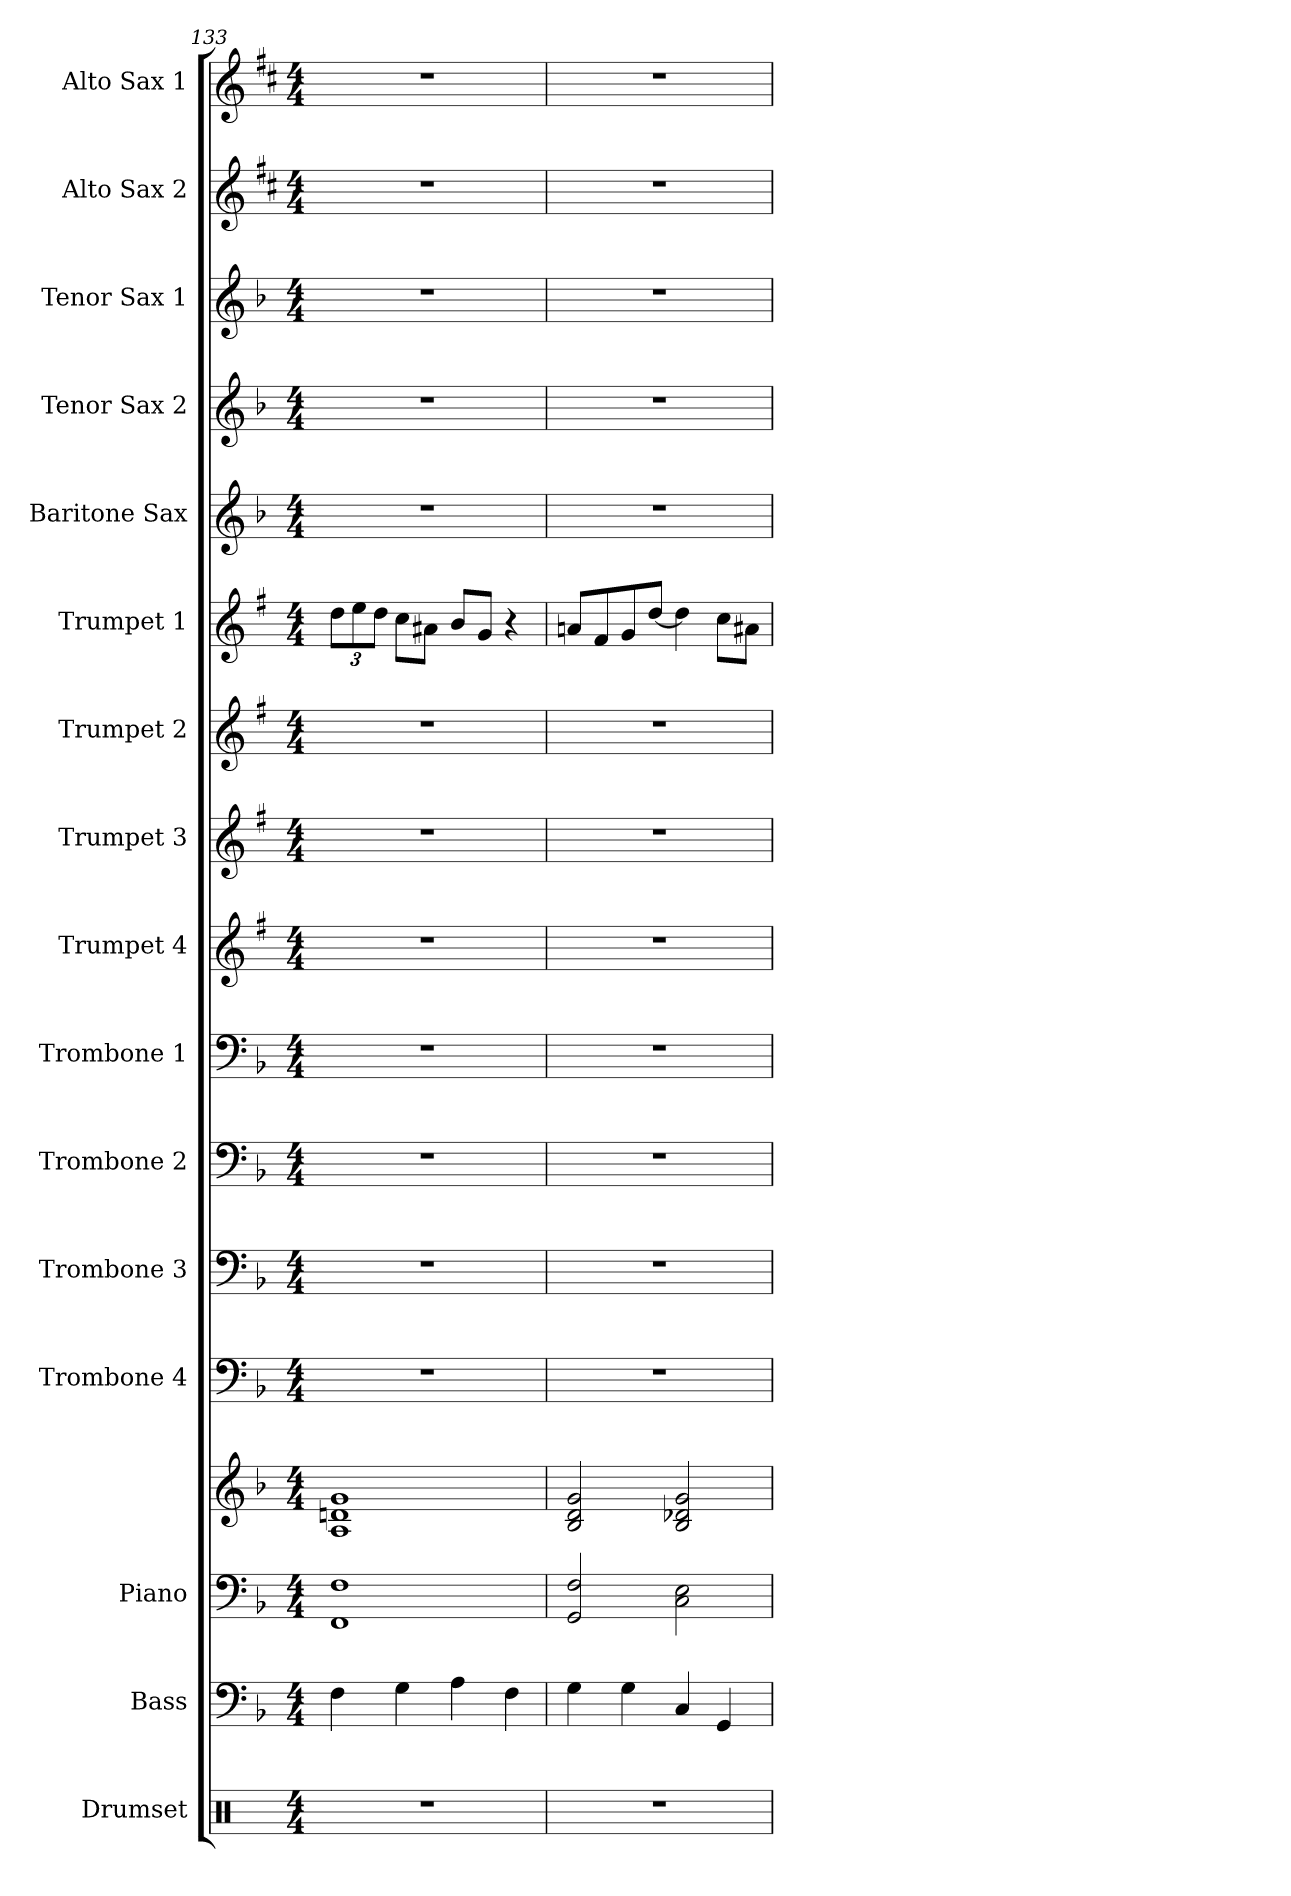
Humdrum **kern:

**kern	**kern	**kern	**kern	**kern	**kern	**kern	**kern	**kern	**kern	**kern	**kern	**kern	**kern	**kern	**kern	**kern
*part16	*part15	*part14	*part14	*part13	*part12	*part11	*part10	*part9	*part8	*part7	*part6	*part5	*part4	*part3	*part2	*part1
*staff17	*staff16	*staff15	*staff14	*staff13	*staff12	*staff11	*staff10	*staff9	*staff8	*staff7	*staff6	*staff5	*staff4	*staff3	*staff2	*staff1
*I"Drumset	*I"Bass	*I"Piano	*	*I"Trombone 4	*I"Trombone 3	*I"Trombone 2	*I"Trombone 1	*I"Trumpet 4	*I"Trumpet 3	*I"Trumpet 2	*I"Trumpet 1	*I"Baritone Sax	*I"Tenor Sax 2	*I"Tenor Sax 1	*I"Alto Sax 2	*I"Alto Sax 1
*I'Drs.	*I'Bass	*I'Piano	*	*I'Tbn. 4	*I'Tbn. 3	*I'Tbn. 2	*I'Tbn. 1	*I'Tpt. 4	*I'Tpt. 3	*I'Tpt. 2	*I'Tpt. 1	*I'Bari	*I'Tenor 2	*I'Tenor 1	*I'Alto 2	*I'Alto 1
*clefX	*clefF4	*clefF4	*clefG2	*clefF4	*clefF4	*clefF4	*clefF4	*clefG2	*clefG2	*clefG2	*clefG2	*clefG2	*clefG2	*clefG2	*clefG2	*clefG2
*	*ITrd7c12	*	*	*	*	*	*	*ITrd1c2	*ITrd1c2	*ITrd1c2	*ITrd1c2	*ITrd12c21	*ITrd8c14	*ITrd8c14	*ITrd5c9	*ITrd5c9
*k[]	*k[b-]	*k[b-]	*k[b-]	*k[b-]	*k[b-]	*k[b-]	*k[b-]	*k[b-]	*k[b-]	*k[b-]	*k[b-]	*k[b-]	*k[b-]	*k[b-]	*k[b-]	*k[b-]
*M4/4	*M4/4	*M4/4	*M4/4	*M4/4	*M4/4	*M4/4	*M4/4	*M4/4	*M4/4	*M4/4	*M4/4	*M4/4	*M4/4	*M4/4	*M4/4	*M4/4
*	*	*	*	*	*	*	*	*	*	*	*Xbrackettup	*	*	*	*	*
=133	=133	=133	=133	=133	=133	=133	=133	=133	=133	=133	=133	=133	=133	=133	=133	=133
1r	4FF\	1FF 1F	1A 1dn 1g	1r	1r	1r	1r	1r	1r	1r	12cc\L	1r	1r	1r	1r	1r
.	.	.	.	.	.	.	.	.	.	.	12dd\	.	.	.	.	.
.	.	.	.	.	.	.	.	.	.	.	12cc\J	.	.	.	.	.
.	4GG\	.	.	.	.	.	.	.	.	.	8b-\L	.	.	.	.	.
.	.	.	.	.	.	.	.	.	.	.	8g#X\J	.	.	.	.	.
.	4AA\	.	.	.	.	.	.	.	.	.	8a/L	.	.	.	.	.
.	.	.	.	.	.	.	.	.	.	.	8f/J	.	.	.	.	.
.	4FF\	.	.	.	.	.	.	.	.	.	4r	.	.	.	.	.
=134	=134	=134	=134	=134	=134	=134	=134	=134	=134	=134	=134	=134	=134	=134	=134	=134
1r	4GG\	2GG/ 2F/	2B-/ 2d/ 2g/	1r	1r	1r	1r	1r	1r	1r	8gn/L	1r	1r	1r	1r	1r
.	.	.	.	.	.	.	.	.	.	.	8e/	.	.	.	.	.
.	4GG\	.	.	.	.	.	.	.	.	.	8f/	.	.	.	.	.
.	.	.	.	.	.	.	.	.	.	.	[8cc/J	.	.	.	.	.
.	4CC/	2C\ 2E\	2B-/ 2d-X/ 2g/	.	.	.	.	.	.	.	4cc\]	.	.	.	.	.
.	4GGG/	.	.	.	.	.	.	.	.	.	8b-\L	.	.	.	.	.
.	.	.	.	.	.	.	.	.	.	.	8g#X\J	.	.	.	.	.
=	=	=	=	=	=	=	=	=	=	=	=	=	=	=	=	=
*-	*-	*-	*-	*-	*-	*-	*-	*-	*-	*-	*-	*-	*-	*-	*-	*-
